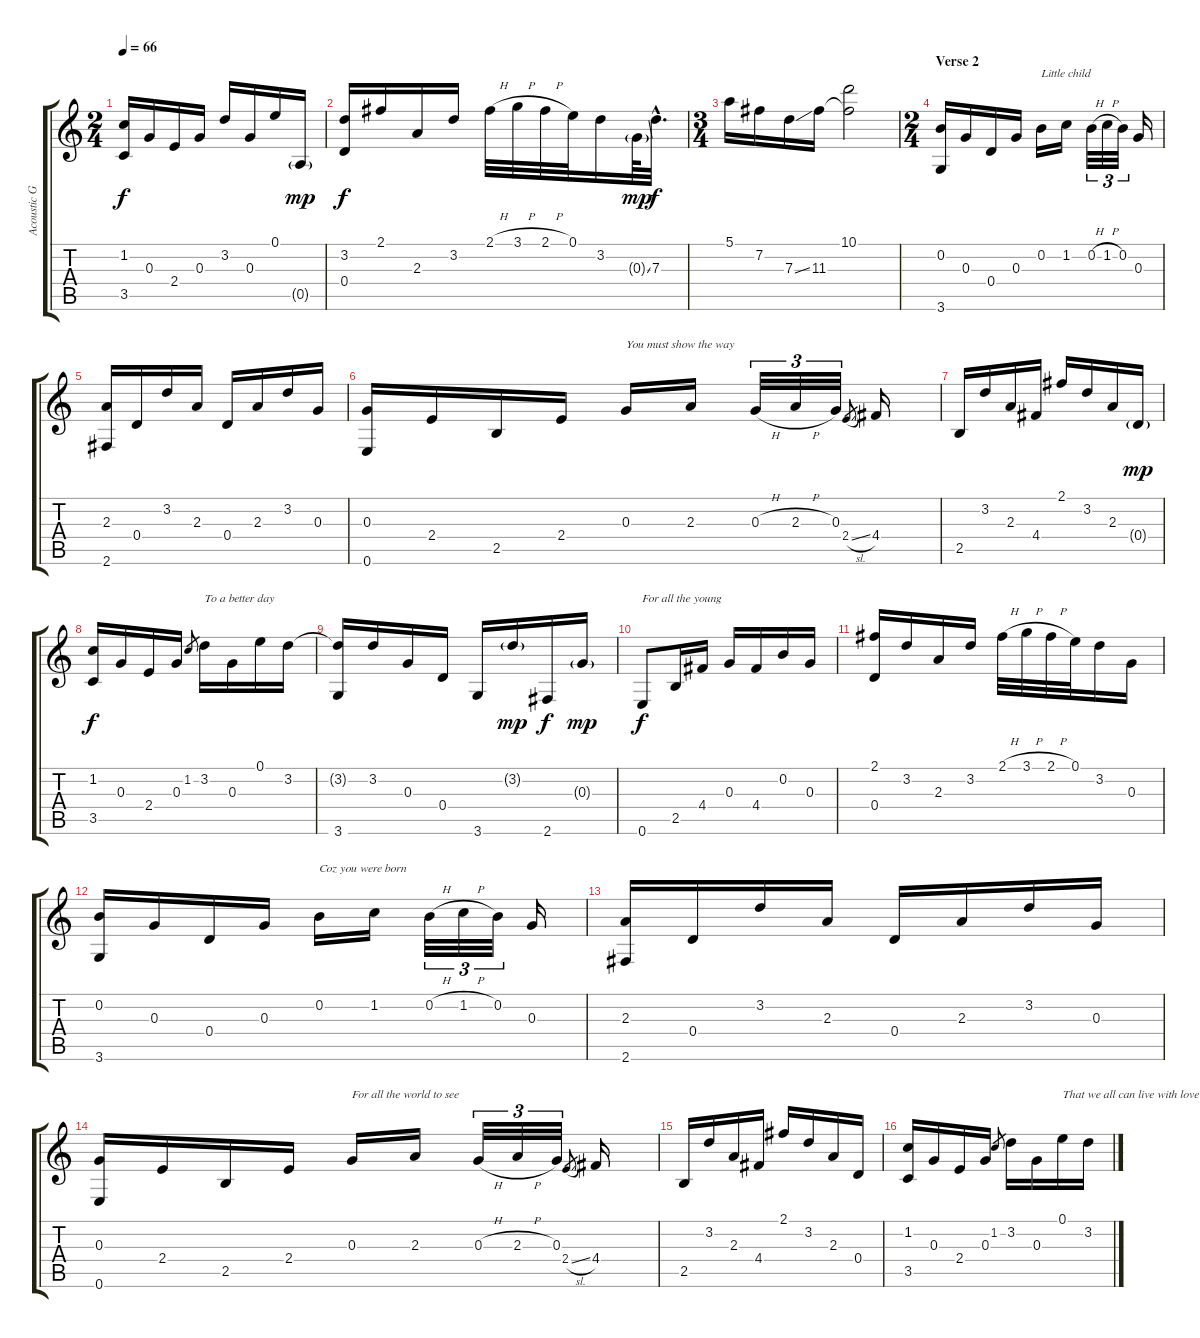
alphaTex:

\track ("Acoustic Guitar" "Acoustic G") {instrument acousticguitarsteel}
\staff {score tabs}
\tuning (E4 B3 G3 D3 A2 E2) {hide}
\ts (2 4)
\tempo 66
\clef g2
\ks c
(1.2 3.5).16{dy f} 0.3.16 2.4.16 0.3.16 3.2.16 0.3.16 0.1.16 0.5{g}.16{dy mp} |
(3.2 0.4).16{dy f} 2.1.16 2.3.16 3.2.16 2.1{h}.32 3.1{h}.32 2.1{h}.32 0.1.32 3.2.16 0.3{ss g}.64{dy mp} 7.3{hac}.32{d dy f} |
\ts (3 4)
5.1.16 7.2.16 7.3{ss}.16 11.3.16 (10.1 11.3{t}).2 |
\ts (2 4)
\section ("" "Verse 2")
(0.2 3.6).16 0.3.16 0.4.16 0.3.16 0.2.16{txt "Little child"} 1.2.16 0.2{h}.32{tu (3 2)} 1.2{h}.32{tu (3 2)} 0.2.32{tu (3 2)} 0.3.16 |
(2.3 2.6).16 0.4.16 3.2.16 2.3.16 0.4.16 2.3.16 3.2.16 0.3.16 |
(0.3 0.6).16 2.4.16 2.5.16 2.4.16 0.3.16{txt "You must show the way"} 2.3.16 0.3{h}.32{tu (3 2)} 2.3{h}.32{tu (3 2)} 0.3.32{tu (3 2)} 2.4{sl}.8{gr} 4.4.16 |
2.5.16 3.2.16 2.3.16 4.4.16 2.1.16 3.2.16 2.3.16 0.4{g}.16{dy mp} |
(1.2 3.5).16{dy f} 0.3.16 2.4.16 0.3.16 1.2.8{gr} 3.2.16{txt "To a better day"} 0.3.16 0.1.16 3.2.16 |
(3.2{t} 3.6).16 3.2.16 0.3.16 0.4.16 3.6.16 3.2{g}.16{dy mp} 2.6.16{dy f} 0.3{g}.16{dy mp} |
0.6.8{txt "For all the young" dy f} 2.5.16 4.4.16 0.3.16 4.4.16 0.2.16 0.3.16 |
(2.1 0.4).16 3.2.16 2.3.16 3.2.16 2.1{h}.32 3.1{h}.32 2.1{h}.32 0.1.32 3.2.16 0.3.16 |
(0.2 3.6).16 0.3.16 0.4.16 0.3.16 0.2.16{txt "Coz you were born"} 1.2.16 0.2{h}.32{tu (3 2)} 1.2{h}.32{tu (3 2)} 0.2.32{tu (3 2)} 0.3.16 |
(2.3 2.6).16 0.4.16 3.2.16 2.3.16 0.4.16 2.3.16 3.2.16 0.3.16 |
(0.3 0.6).16 2.4.16 2.5.16 2.4.16 0.3.16{txt "For all the world to see"} 2.3.16 0.3{h}.32{tu (3 2)} 2.3{h}.32{tu (3 2)} 0.3.32{tu (3 2)} 2.4{sl}.8{gr} 4.4.16 |
2.5.16 3.2.16 2.3.16 4.4.16 2.1.16 3.2.16 2.3.16 0.4.16 |
(1.2 3.5).16 0.3.16 2.4.16 0.3.16 1.2.8{gr} 3.2.16 0.3.16 0.1.16{txt "That we all can live with love and peace"} 3.2.16
